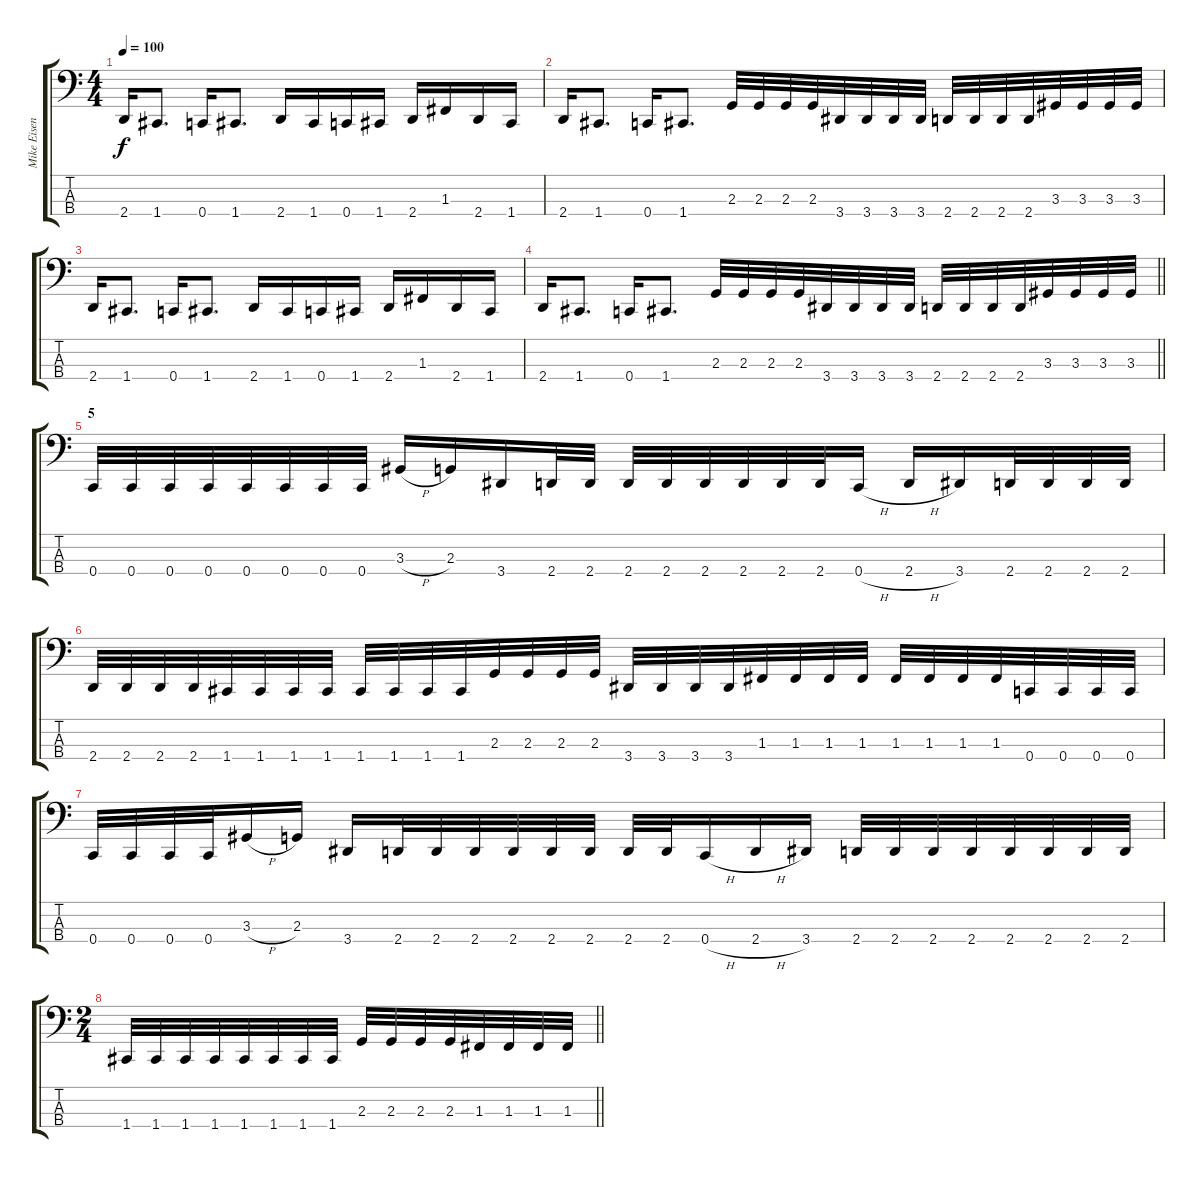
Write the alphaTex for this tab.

\track ("Mike Eisenhauer" "Mike Eisen") {instrument electricbassfinger}
\staff {score tabs}
\tuning (Eb2 Bb1 F1 C1) {hide}
\ts (4 4)
\tempo 100
\clef f4
\ks c
2.4.16{dy f} 1.4.8{d} 0.4.16 1.4.8{d} 2.4.16 1.4.16 0.4.16 1.4.16 2.4.16 1.3.16 2.4.16 1.4.16 |
2.4.16 1.4.8{d} 0.4.16 1.4.8{d} 2.3.32 2.3.32 2.3.32 2.3.32 3.4.32 3.4.32 3.4.32 3.4.32 2.4.32 2.4.32 2.4.32 2.4.32 3.3.32 3.3.32 3.3.32 3.3.32 |
2.4.16 1.4.8{d} 0.4.16 1.4.8{d} 2.4.16 1.4.16 0.4.16 1.4.16 2.4.16 1.3.16 2.4.16 1.4.16 |
\barLineRight lightlight
2.4.16 1.4.8{d} 0.4.16 1.4.8{d} 2.3.32 2.3.32 2.3.32 2.3.32 3.4.32 3.4.32 3.4.32 3.4.32 2.4.32 2.4.32 2.4.32 2.4.32 3.3.32 3.3.32 3.3.32 3.3.32 |
\section ("" "5")
0.4.32 0.4.32 0.4.32 0.4.32 0.4.32 0.4.32 0.4.32 0.4.32 3.3{h}.16 2.3.16 3.4.16 2.4.32 2.4.32 2.4.32 2.4.32 2.4.32 2.4.32 2.4.32 2.4.32 0.4{h}.16 2.4{h}.16 3.4.16 2.4.32 2.4.32 2.4.32 2.4.32 |
2.4.32 2.4.32 2.4.32 2.4.32 1.4.32 1.4.32 1.4.32 1.4.32 1.4.32 1.4.32 1.4.32 1.4.32 2.3.32 2.3.32 2.3.32 2.3.32 3.4.32 3.4.32 3.4.32 3.4.32 1.3.32 1.3.32 1.3.32 1.3.32 1.3.32 1.3.32 1.3.32 1.3.32 0.4.32 0.4.32 0.4.32 0.4.32 |
0.4.32 0.4.32 0.4.32 0.4.32 3.3{h}.16 2.3.16 3.4.16 2.4.32 2.4.32 2.4.32 2.4.32 2.4.32 2.4.32 2.4.32 2.4.32 0.4{h}.16 2.4{h}.16 3.4.16 2.4.32 2.4.32 2.4.32 2.4.32 2.4.32 2.4.32 2.4.32 2.4.32 |
\ts (2 4)
\barLineRight lightlight
1.4.32 1.4.32 1.4.32 1.4.32 1.4.32 1.4.32 1.4.32 1.4.32 2.3.32 2.3.32 2.3.32 2.3.32 1.3.32 1.3.32 1.3.32 1.3.32
